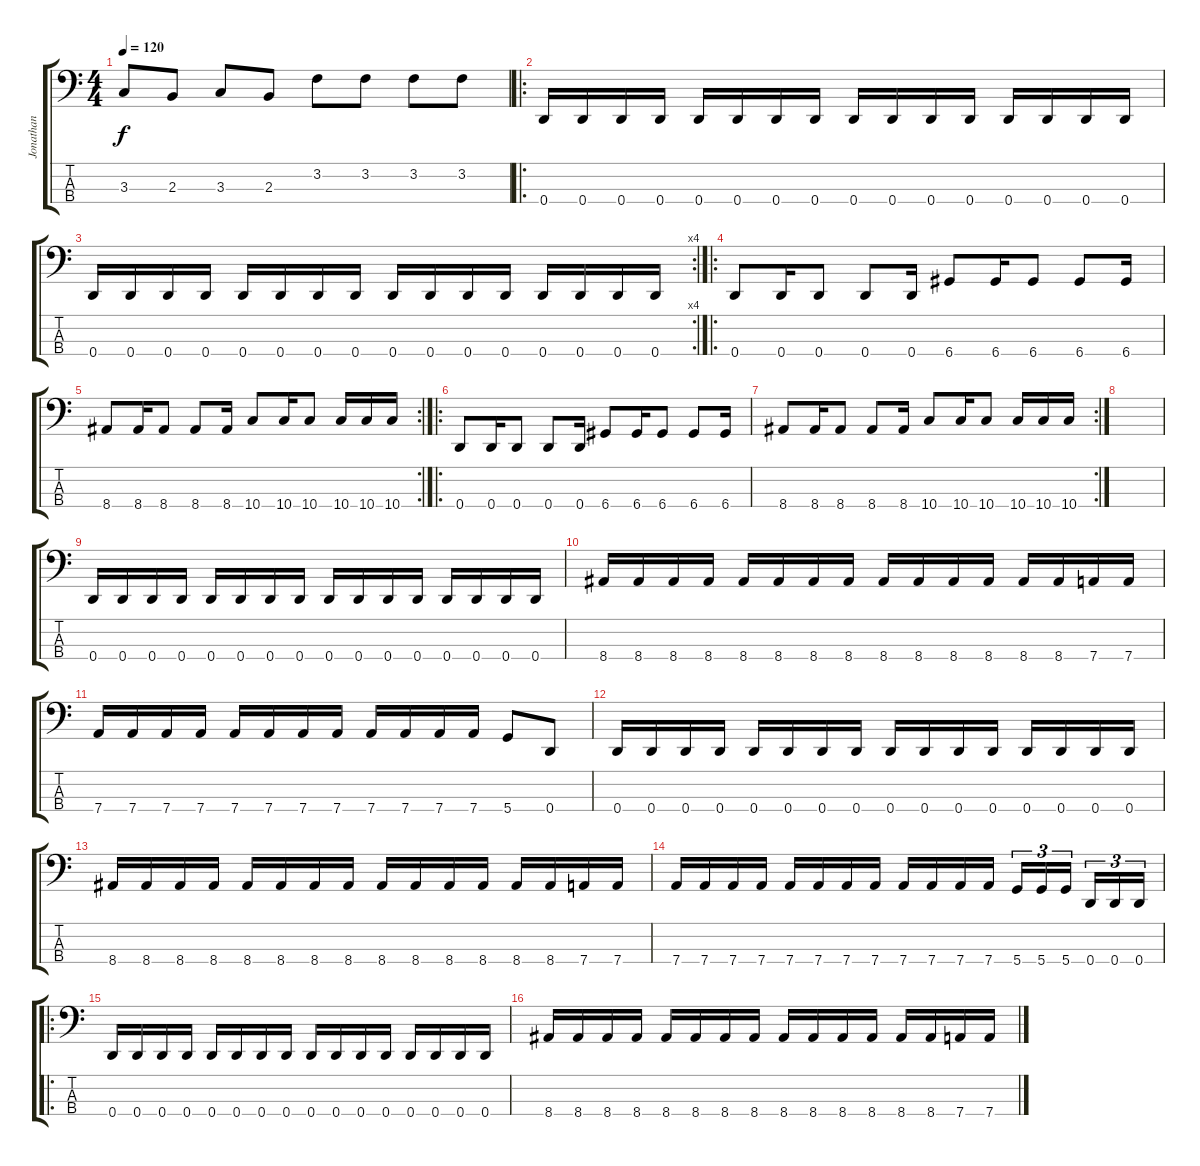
\track ("Jonathan" "Jonathan") {instrument electricbasspick}
\staff {score tabs}
\tuning (G2 D2 A1 D1) {hide}
\ts (4 4)
\tempo 120
\clef f4
\ks c
3.3{t}.8{dy f} 2.3.8 3.3.8 2.3.8 3.2.8 3.2.8 3.2.8 3.2.8 |
\ro
0.4.16 0.4.16 0.4.16 0.4.16 0.4.16 0.4.16 0.4.16 0.4.16 0.4.16 0.4.16 0.4.16 0.4.16 0.4.16 0.4.16 0.4.16 0.4.16 |
\rc 4
0.4.16 0.4.16 0.4.16 0.4.16 0.4.16 0.4.16 0.4.16 0.4.16 0.4.16 0.4.16 0.4.16 0.4.16 0.4.16 0.4.16 0.4.16 0.4.16 |
\ro
0.4.8 0.4.16 0.4.8 0.4.8 0.4.16 6.4.8 6.4.16 6.4.8 6.4.8 6.4.16 |
\rc 2
8.4.8 8.4.16 8.4.8 8.4.8 8.4.16 10.4.8 10.4.16 10.4.8 10.4.16 10.4.16 10.4.16 |
\ro
0.4.8 0.4.16 0.4.8 0.4.8 0.4.16 6.4.8 6.4.16 6.4.8 6.4.8 6.4.16 |
\rc 2
8.4.8 8.4.16 8.4.8 8.4.8 8.4.16 10.4.8 10.4.16 10.4.8 10.4.16 10.4.16 10.4.16 |
|
0.4.16 0.4.16 0.4.16 0.4.16 0.4.16 0.4.16 0.4.16 0.4.16 0.4.16 0.4.16 0.4.16 0.4.16 0.4.16 0.4.16 0.4.16 0.4.16 |
8.4.16 8.4.16 8.4.16 8.4.16 8.4.16 8.4.16 8.4.16 8.4.16 8.4.16 8.4.16 8.4.16 8.4.16 8.4.16 8.4.16 7.4.16 7.4.16 |
7.4.16 7.4.16 7.4.16 7.4.16 7.4.16 7.4.16 7.4.16 7.4.16 7.4.16 7.4.16 7.4.16 7.4.16 5.4.8 0.4.8 |
0.4.16 0.4.16 0.4.16 0.4.16 0.4.16 0.4.16 0.4.16 0.4.16 0.4.16 0.4.16 0.4.16 0.4.16 0.4.16 0.4.16 0.4.16 0.4.16 |
8.4.16 8.4.16 8.4.16 8.4.16 8.4.16 8.4.16 8.4.16 8.4.16 8.4.16 8.4.16 8.4.16 8.4.16 8.4.16 8.4.16 7.4.16 7.4.16 |
7.4.16 7.4.16 7.4.16 7.4.16 7.4.16 7.4.16 7.4.16 7.4.16 7.4.16 7.4.16 7.4.16 7.4.16 5.4.16{tu (3 2)} 5.4.16{tu (3 2)} 5.4.16{tu (3 2)} 0.4.16{tu (3 2)} 0.4.16{tu (3 2)} 0.4.16{tu (3 2)} |
\ro
0.4.16 0.4.16 0.4.16 0.4.16 0.4.16 0.4.16 0.4.16 0.4.16 0.4.16 0.4.16 0.4.16 0.4.16 0.4.16 0.4.16 0.4.16 0.4.16 |
8.4.16 8.4.16 8.4.16 8.4.16 8.4.16 8.4.16 8.4.16 8.4.16 8.4.16 8.4.16 8.4.16 8.4.16 8.4.16 8.4.16 7.4.16 7.4.16
